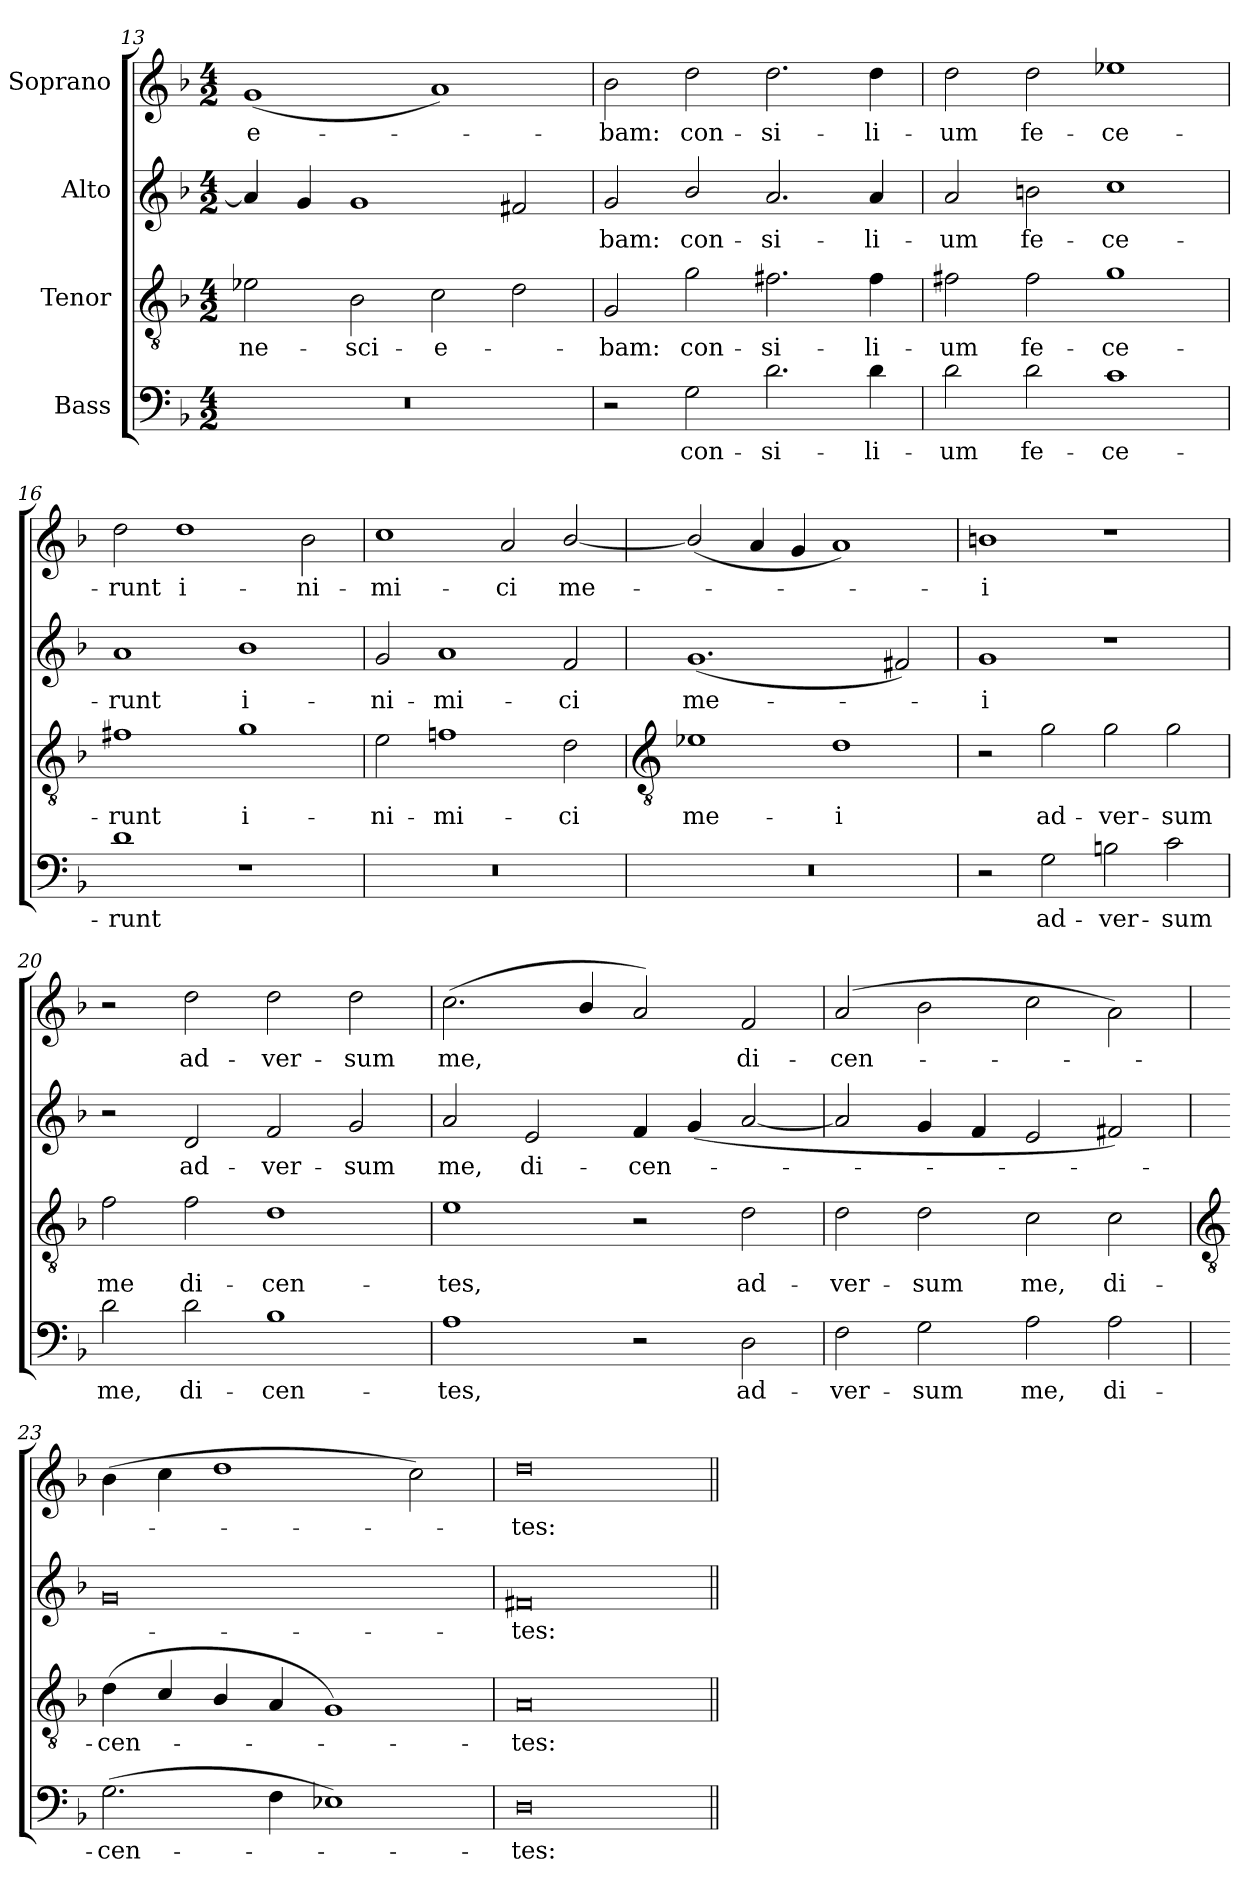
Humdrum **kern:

**kern	**text	**kern	**text	**kern	**text	**kern	**text
*part4	*part4	*part3	*part3	*part2	*part2	*part1	*part1
*staff4	*staff4	*staff3	*staff3	*staff2	*staff2	*staff1	*staff1
*I"Bass	*	*I"Tenor	*	*I"Alto	*	*I"Soprano	*
*clefF4	*	*clefGv2	*	*clefG2	*	*clefG2	*
*k[b-]	*	*k[b-]	*	*k[b-]	*	*k[b-]	*
*F:	*	*F:	*	*F:	*	*F:	*
*M4/2	*	*M4/2	*	*M4/2	*	*M4/2	*
=13	=13	=13	=13	=13	=13	=13	=13
!	!	!	!LO:LY:b	!	!	!	!LO:LY:b
0r	.	2e-X	ne-	4a]	.	(<1g	-e-
.	.	.	.	4g	.	.	.
!	!	!	!LO:LY:b	!	!	!	!
.	.	2B-	-sci-	1g	.	.	.
!	!	!	!LO:LY:b	!	!	!	!
.	.	2c	-e-	.	.	1a)	.
.	.	2d	.	2f#X	.	.	.
=14	=14	=14	=14	=14	=14	=14	=14
!	!	!	!LO:LY:b	!	!LO:LY:b	!	!LO:LY:b
2r	.	2G	-bam:	2g	bam:	2b-	bam:
!	!LO:LY:b	!	!LO:LY:b	!	!LO:LY:b	!	!LO:LY:b
2G	con-	2g	con-	2b-/	con-	2dd	con-
!	!LO:LY:b	!	!LO:LY:b	!	!LO:LY:b	!	!LO:LY:b
2.d	-si-	2.f#X	-si-	2.a	-si-	2.dd	-si-
!	!LO:LY:b	!	!LO:LY:b	!	!LO:LY:b	!	!LO:LY:b
4d	-li-	4f#	-li-	4a	-li-	4dd	-li-
=15	=15	=15	=15	=15	=15	=15	=15
!	!LO:LY:b	!	!LO:LY:b	!	!LO:LY:b	!	!LO:LY:b
2d	-um	2f#	-um	2a	-um	2dd	-um
!	!LO:LY:b	!	!LO:LY:b	!	!LO:LY:b	!	!LO:LY:b
2d	fe-	2f#	fe-	2bn	fe-	2dd	fe-
!	!LO:LY:b	!	!LO:LY:b	!	!LO:LY:b	!	!LO:LY:b
1c	-ce-	1g	-ce-	1cc	-ce-	1ee-X	-ce-
=16	=16	=16	=16	=16	=16	=16	=16
!	!LO:LY:b	!	!LO:LY:b	!	!LO:LY:b	!	!LO:LY:b
1d	-runt	1f#X	-runt	1a	-runt	2dd	-runt
!	!	!	!	!	!	!	!LO:LY:b
.	.	.	.	.	.	1dd	i-
!	!	!	!LO:LY:b	!	!LO:LY:b	!	!
1r	.	1g	i-	1b-	i-	.	.
!	!	!	!	!	!	!	!LO:LY:b
.	.	.	.	.	.	2b-	-ni-
=17	=17	=17	=17	=17	=17	=17	=17
!	!	!	!LO:LY:b	!	!LO:LY:b	!	!LO:LY:b
0r	.	2e	-ni-	2g	-ni-	1cc	-mi-
!	!	!	!LO:LY:b	!	!LO:LY:b	!	!
.	.	1fn	-mi-	1a	-mi-	.	.
!	!	!	!	!	!	!	!LO:LY:b
.	.	.	.	.	.	2a	-ci
!	!	!	!LO:LY:b	!	!LO:LY:b	!	!LO:LY:b
.	.	2d	-ci	2f	-ci	[2b-/	me-
!!LO:LB:g=z
=18	=18	=18	=18	=18	=18	=18	=18
*	*	*clefGv2	*	*	*	*	*
!	!	!	!LO:LY:b	!	!LO:LY:b	!	!
0r	.	1e-X	me-	(<1.g	me-	(<2b-/]	.
.	.	.	.	.	.	4a	.
.	.	.	.	.	.	4g	.
!	!	!	!LO:LY:b	!	!	!	!
.	.	1d	-i	.	.	1a)	.
.	.	.	.	2f#X)	.	.	.
=19	=19	=19	=19	=19	=19	=19	=19
!	!	!	!	!	!LO:LY:b	!	!LO:LY:b
2r	.	2r	.	1g	i	1bn	i
!	!LO:LY:b	!	!LO:LY:b	!	!	!	!
2G	ad-	2g	ad-	.	.	.	.
!	!LO:LY:b	!	!LO:LY:b	!	!	!	!
2Bn	-ver-	2g	-ver-	1r	.	1r	.
!	!LO:LY:b	!	!LO:LY:b	!	!	!	!
2c	-sum	2g	-sum	.	.	.	.
=20	=20	=20	=20	=20	=20	=20	=20
!	!LO:LY:b	!	!LO:LY:b	!	!	!	!
2d	me,	2f	me	2r	.	2r	.
!	!LO:LY:b	!	!LO:LY:b	!	!LO:LY:b	!	!LO:LY:b
2d	di-	2f	di-	2d	ad-	2dd	ad-
!	!LO:LY:b	!	!LO:LY:b	!	!LO:LY:b	!	!LO:LY:b
1B-	-cen-	1d	-cen-	2f	-ver-	2dd	-ver-
!	!	!	!	!	!LO:LY:b	!	!LO:LY:b
.	.	.	.	2g	-sum	2dd	-sum
=21	=21	=21	=21	=21	=21	=21	=21
!	!LO:LY:b	!	!LO:LY:b	!	!LO:LY:b	!	!LO:LY:b
1A	-tes,	1e	-tes,	2a	me,	(<2.cc	me,
!	!	!	!	!	!LO:LY:b	!	!
.	.	.	.	2e	di-	.	.
.	.	.	.	.	.	4b-/	.
!	!	!	!	!	!LO:LY:b	!	!
2r	.	2r	.	4f	-cen-	2a)	.
.	.	.	.	(<4g	.	.	.
!	!LO:LY:b	!	!LO:LY:b	!	!	!	!LO:LY:b
2D	ad-	2d	ad-	[2a	.	2f	di-
=22	=22	=22	=22	=22	=22	=22	=22
!	!LO:LY:b	!	!LO:LY:b	!	!	!	!LO:LY:b
2F	-ver-	2d	-ver-	2a]	.	(>2a	-cen-
!	!LO:LY:b	!	!LO:LY:b	!	!	!	!
2G	-sum	2d	-sum	4g	.	2b-	.
.	.	.	.	4f	.	.	.
!	!LO:LY:b	!	!LO:LY:b	!	!	!	!
2A	me,	2c	me,	2e	.	2cc	.
!	!LO:LY:b	!	!LO:LY:b	!	!	!	!
2A	di-	2c	di-	2f#X)	.	2a\)	.
!!LO:LB:g=z
=23	=23	=23	=23	=23	=23	=23	=23
*	*	*clefGv2	*	*	*	*	*
!	!LO:LY:b	!	!LO:LY:b	!	!	!	!
(>2.G	-cen-	(<4d	-cen-	0g	.	(>4b-	.
.	.	4c/	.	.	.	4cc	.
.	.	4B-/	.	.	.	1dd	.
4F	.	4A	.	.	.	.	.
1E-X)	.	1G)	.	.	.	.	.
.	.	.	.	.	.	2cc)	.
=24	=24	=24	=24	=24	=24	=24	=24
!	!LO:LY:b	!	!LO:LY:b	!	!LO:LY:b	!	!LO:LY:b
0D	tes:	0A	tes:	0f#X	-tes:	0dd	tes:
=||	=||	=||	=||	=||	=||	=||	=||
*-	*-	*-	*-	*-	*-	*-	*-
